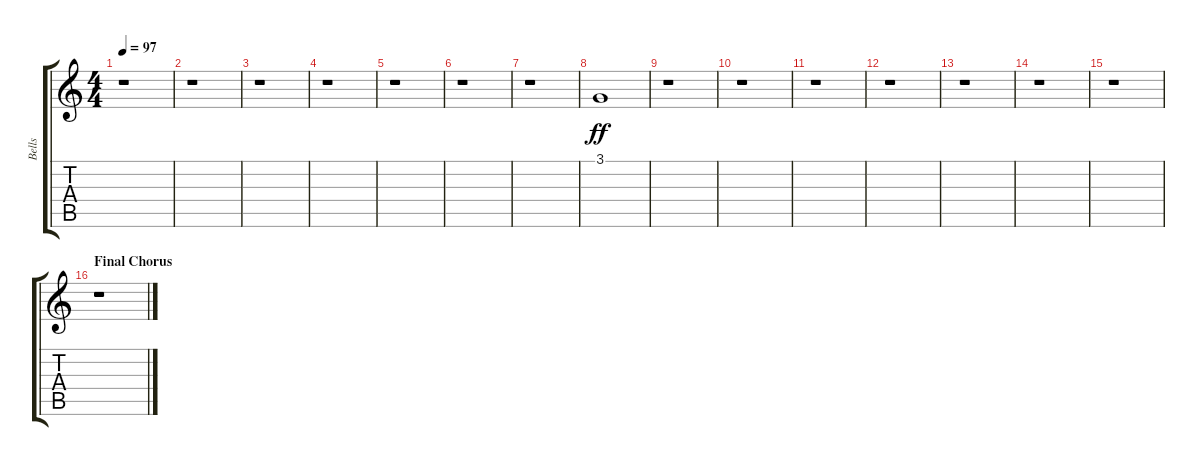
\track ("Bells" "Bells") {instrument tubularbells}
\staff {score tabs}
\tuning (E4 B3 G3 D3 A2 E2) {hide}
\ts (4 4)
\tempo 97
\clef g2
\ks c
r.1{dy ff} |
r.1 |
r.1 |
r.1 |
r.1 |
r.1 |
r.1 |
3.1.1 |
r.1 |
r.1 |
r.1 |
r.1 |
r.1 |
r.1 |
r.1 |
\section ("" "Final Chorus")
r.1
